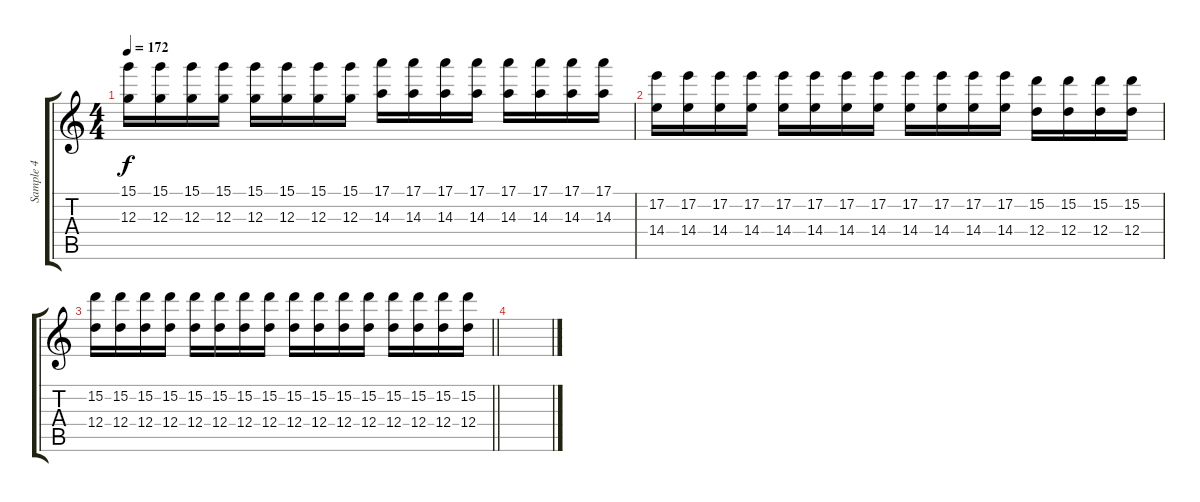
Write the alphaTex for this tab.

\track ("Sample 4" "Sample 4") {instrument acousticguitarnylon}
\staff {score tabs}
\tuning (E4 B3 G3 D3 A2 E2) {hide}
\ts (4 4)
\tempo 172
\clef g2
\ks c
(15.1 12.3).16{dy f} (15.1 12.3).16 (15.1 12.3).16 (15.1 12.3).16 (15.1 12.3).16 (15.1 12.3).16 (15.1 12.3).16 (15.1 12.3).16 (17.1 14.3).16 (17.1 14.3).16 (17.1 14.3).16 (17.1 14.3).16 (17.1 14.3).16 (17.1 14.3).16 (17.1 14.3).16 (17.1 14.3).16 |
(17.2 14.4).16 (17.2 14.4).16 (17.2 14.4).16 (17.2 14.4).16 (17.2 14.4).16 (17.2 14.4).16 (17.2 14.4).16 (17.2 14.4).16 (17.2 14.4).16 (17.2 14.4).16 (17.2 14.4).16 (17.2 14.4).16 (15.2 12.4).16 (15.2 12.4).16 (15.2 12.4).16 (15.2 12.4).16 |
\barLineRight lightlight
(15.2 12.4).16 (15.2 12.4).16 (15.2 12.4).16 (15.2 12.4).16 (15.2 12.4).16 (15.2 12.4).16 (15.2 12.4).16 (15.2 12.4).16 (15.2 12.4).16 (15.2 12.4).16 (15.2 12.4).16 (15.2 12.4).16 (15.2 12.4).16 (15.2 12.4).16 (15.2 12.4).16 (15.2 12.4).16 |
\section ("" " ")
